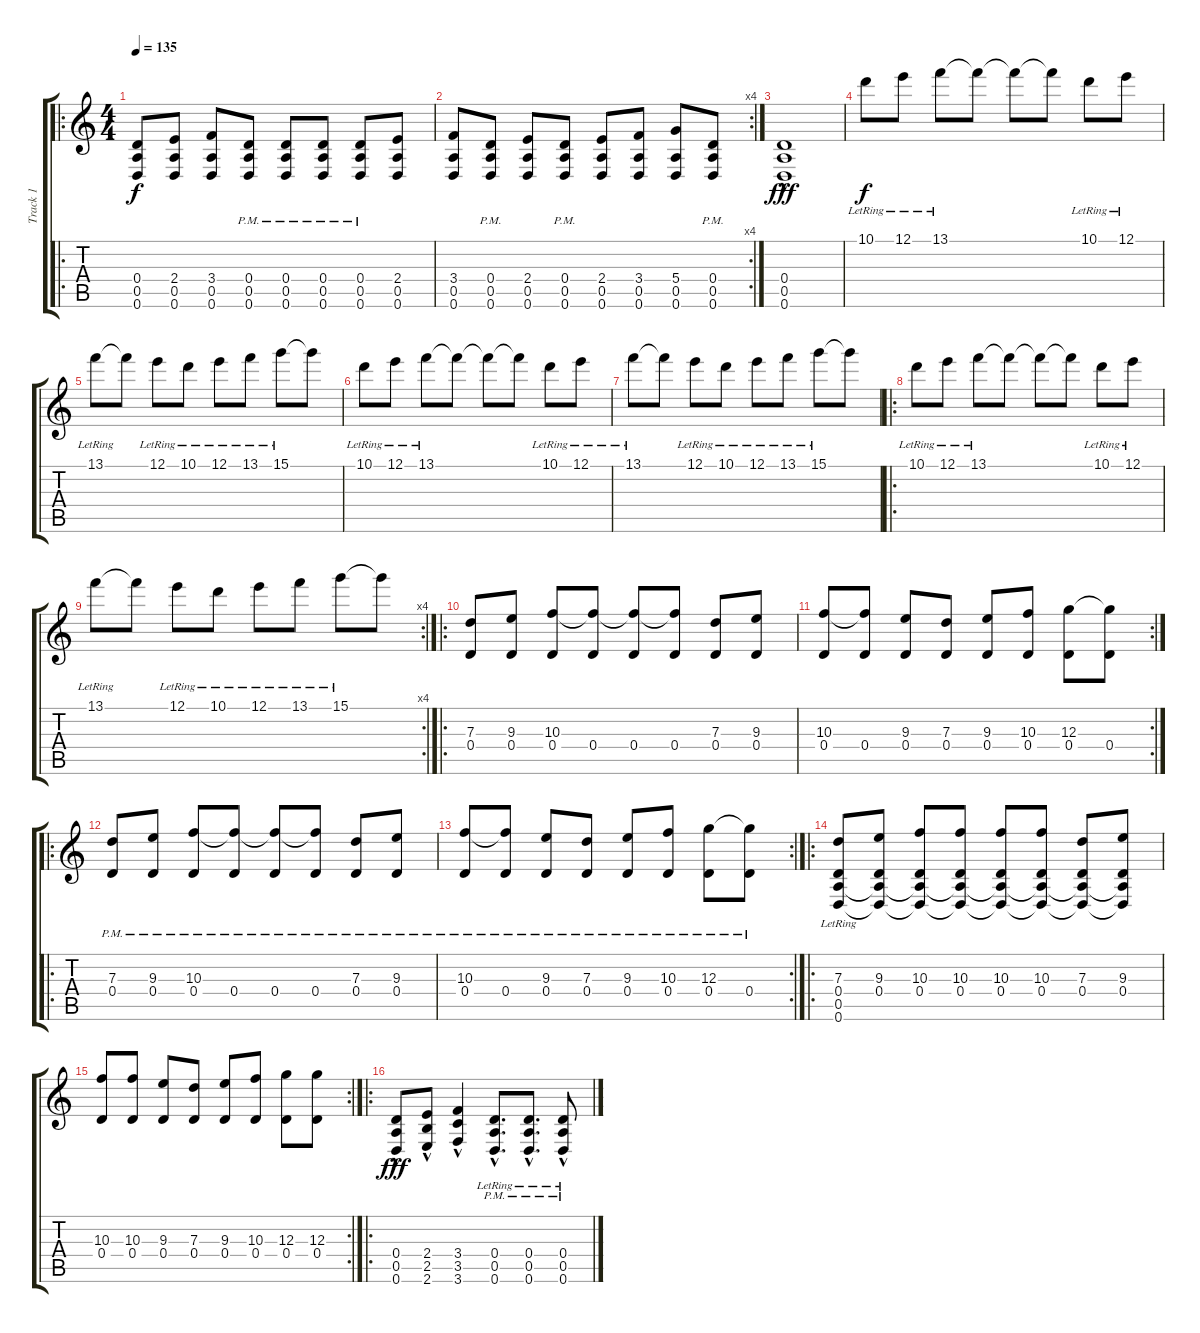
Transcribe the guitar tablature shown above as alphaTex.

\track ("Track 1" "Track 1") {instrument acousticguitarsteel}
\staff {score tabs}
\tuning (E4 B3 G3 D3 A2 D2) {hide}
\ro
\ts (4 4)
\tempo 135
\clef g2
\ks c
(0.4 0.5 0.6).8{dy f} (2.4 0.5 0.6).8 (3.4 0.5 0.6).8 (0.4{pm} 0.5{pm} 0.6{pm}).8 (0.4{pm} 0.5{pm} 0.6{pm}).8 (0.4{pm} 0.5{pm} 0.6{pm}).8 (0.4{pm} 0.5{pm} 0.6{pm}).8 (2.4 0.5 0.6).8 |
\rc 4
(3.4 0.5 0.6).8 (0.4{pm} 0.5{pm} 0.6{pm}).8 (2.4 0.5 0.6).8 (0.4{pm} 0.5{pm} 0.6{pm}).8 (2.4 0.5 0.6).8 (3.4 0.5 0.6).8 (5.4 0.5 0.6).8 (0.4{pm} 0.5{pm} 0.6{pm}).8 |
(0.4{hac} 0.5{hac} 0.6{hac}).1{dy fff} |
10.1{lr}.8{dy f} 12.1{lr}.8 13.1{lr}.8 13.1{t}.8 13.1{t}.8 13.1{t}.8 10.1{lr}.8 12.1{lr}.8 |
13.1{lr}.8 13.1{t}.8 12.1{lr}.8 10.1{lr}.8 12.1{lr}.8 13.1{lr}.8 15.1{lr}.8 15.1{t}.8 |
10.1{lr}.8 12.1{lr}.8 13.1{lr}.8 13.1{t}.8 13.1{t}.8 13.1{t}.8 10.1{lr}.8 12.1{lr}.8 |
13.1{lr}.8 13.1{t}.8 12.1{lr}.8 10.1{lr}.8 12.1{lr}.8 13.1{lr}.8 15.1{lr}.8 15.1{t}.8 |
\ro
10.1{lr}.8 12.1{lr}.8 13.1{lr}.8 13.1{t}.8 13.1{t}.8 13.1{t}.8 10.1{lr}.8 12.1{lr}.8 |
\rc 4
13.1{lr}.8 13.1{t}.8 12.1{lr}.8 10.1{lr}.8 12.1{lr}.8 13.1{lr}.8 15.1{lr}.8 15.1{t}.8 |
\ro
(7.3 0.4).8 (9.3 0.4).8 (10.3 0.4).8 (10.3{t} 0.4).8 (10.3{t} 0.4).8 (10.3{t} 0.4).8 (7.3 0.4).8 (9.3 0.4).8 |
\rc 2
(10.3 0.4).8 (10.3{t} 0.4).8 (9.3 0.4).8 (7.3 0.4).8 (9.3 0.4).8 (10.3 0.4).8 (12.3 0.4).8 (12.3{t} 0.4).8 |
\ro
(7.3 0.4{pm}).8 (9.3 0.4{pm}).8 (10.3 0.4{pm}).8 (10.3{t} 0.4{pm}).8 (10.3{t} 0.4{pm}).8 (10.3{t} 0.4{pm}).8 (7.3 0.4{pm}).8 (9.3 0.4{pm}).8 |
\rc 2
(10.3 0.4{pm}).8 (10.3{t} 0.4{pm}).8 (9.3 0.4{pm}).8 (7.3 0.4{pm}).8 (9.3 0.4{pm}).8 (10.3 0.4{pm}).8 (12.3 0.4{pm}).8 (12.3{t} 0.4{pm}).8 |
\ro
(7.3{lr} 0.4{lr} 0.5{lr} 0.6{lr}).8 (9.3 0.4 0.5{t} 0.6{t}).8 (10.3 0.4 0.5{t} 0.6{t}).8 (10.3 0.4 0.5{t} 0.6{t}).8 (10.3 0.4 0.5{t} 0.6{t}).8 (10.3 0.4 0.5{t} 0.6{t}).8 (7.3 0.4 0.5{t} 0.6{t}).8 (9.3 0.4 0.5{t} 0.6{t}).8 |
\rc 2
(10.3 0.4).8 (10.3 0.4).8 (9.3 0.4).8 (7.3 0.4).8 (9.3 0.4).8 (10.3 0.4).8 (12.3 0.4).8 (12.3 0.4).8 |
\ro
(0.4{hac} 0.5{hac} 0.6{hac}).8{dy fff} (2.4{hac} 2.5{hac} 2.6{hac}).8 (3.4{hac} 3.5{hac} 3.6{hac}).4 (0.4{hac pm lr} 0.5{hac pm lr} 0.6{hac pm lr}).8{d} (0.4{hac pm lr} 0.5{hac pm lr} 0.6{hac pm lr}).8{d} (0.4{hac pm lr} 0.5{hac pm lr} 0.6{hac pm lr}).8
